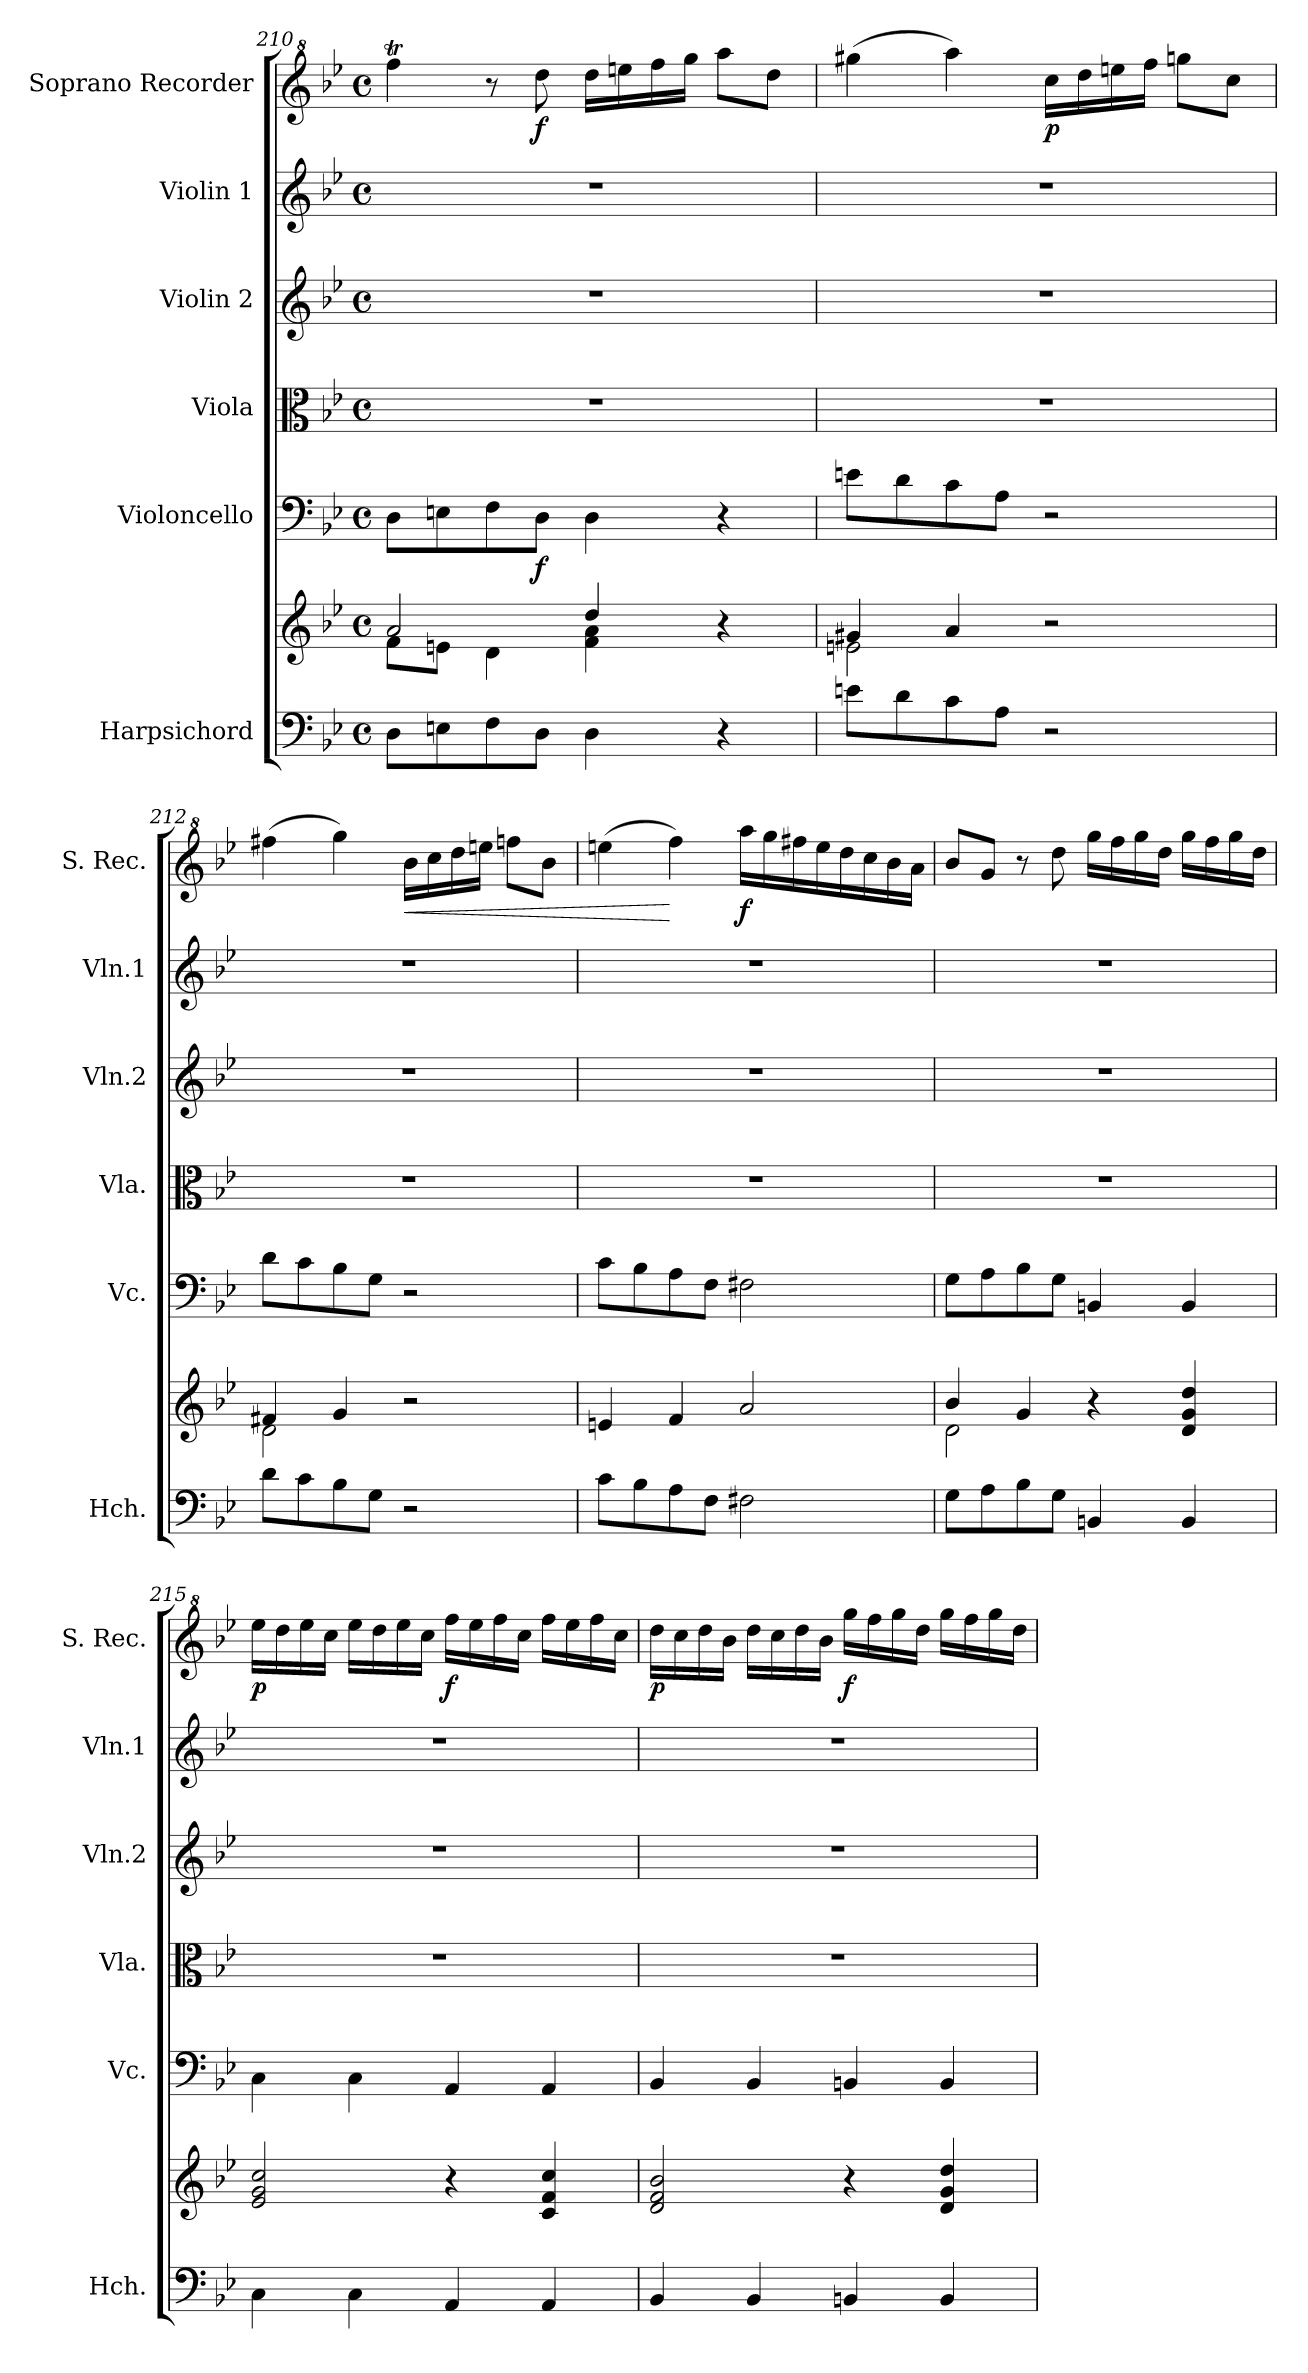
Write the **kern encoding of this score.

**kern	**kern	**kern	**dynam	**kern	**kern	**kern	**kern	**dynam
*part6	*part6	*part5	*part5	*part4	*part3	*part2	*part1	*part1
*staff7	*staff6	*staff5	*staff5	*staff4	*staff3	*staff2	*staff1	*staff1
*I"Harpsichord	*	*I"Violoncello	*	*I"Viola	*I"Violin 2	*I"Violin 1	*I"Soprano Recorder	*
*I'Hch.	*	*I'Vc.	*	*I'Vla.	*I'Vln.2	*I'Vln.1	*I'S. Rec.	*
*clefF4	*clefG2	*clefF4	*	*clefC3	*clefG2	*clefG2	*clefG^2	*
*k[b-e-]	*k[b-e-]	*k[b-e-]	*	*k[b-e-]	*k[b-e-]	*k[b-e-]	*k[b-e-]	*
*M4/4	*M4/4	*M4/4	*	*M4/4	*M4/4	*M4/4	*M4/4	*
*met(c)	*met(c)	*met(c)	*	*met(c)	*met(c)	*met(c)	*met(c)	*
=210	=210	=210	=210	=210	=210	=210	=210	=210
*	*^	*	*	*	*	*	*	*
8D\L	2a/	8f\L	8D\L	.	1r	1r	1r	4fffT\	.
8En\	.	8en\J	8En\	.	.	.	.	.	.
8F\	.	4d\	8F\	.	.	.	.	8r	.
!	!	!	!	!LO:DY:b	!	!	!	!	!LO:DY:b
8D\J	.	.	8D\J	f	.	.	.	8ddd\	f
4D\	4dd/	4f\ 4a\	4D\	.	.	.	.	16ddd\LL	.
.	.	.	.	.	.	.	.	16eeen\	.
.	.	.	.	.	.	.	.	16fff\	.
.	.	.	.	.	.	.	.	16ggg\JJ	.
4r	4r	4ryy	4r	.	.	.	.	8aaa\L	.
.	.	.	.	.	.	.	.	8ddd\J	.
=211	=211	=211	=211	=211	=211	=211	=211	=211	=211
8en\L	4g#X/	2en\	8en\L	.	1r	1r	1r	(>4ggg#X\	.
8d\	.	.	8d\	.	.	.	.	.	.
8c\	4a/	.	8c\	.	.	.	.	4aaa\)	.
8A\J	.	.	8A\J	.	.	.	.	.	.
!	!	!	!	!	!	!	!	!	!LO:DY:b
2r	2r	2ryy	2r	.	.	.	.	16ccc\LL	p
.	.	.	.	.	.	.	.	16ddd\	.
.	.	.	.	.	.	.	.	16eeen\	.
.	.	.	.	.	.	.	.	16fff\JJ	.
.	.	.	.	.	.	.	.	8gggn\L	.
.	.	.	.	.	.	.	.	8ccc\J	.
=212	=212	=212	=212	=212	=212	=212	=212	=212	=212
8d\L	4f#X/	2d\	8d\L	.	1r	1r	1r	(>4fff#X\	.
8c\	.	.	8c\	.	.	.	.	.	.
8B-\	4g/	.	8B-\	.	.	.	.	4ggg\)	.
8G\J	.	.	8G\J	.	.	.	.	.	.
!	!	!	!	!	!	!	!	!	!LO:HP:b
2r	2r	2ryy	2r	.	.	.	.	16bb-\LL	<
.	.	.	.	.	.	.	.	16ccc\	.
.	.	.	.	.	.	.	.	16ddd\	.
.	.	.	.	.	.	.	.	16eeen\JJ	.
.	.	.	.	.	.	.	.	8fffn\L	.
.	.	.	.	.	.	.	.	8bb-\J	.
*	*v	*v	*	*	*	*	*	*	*
=213	=213	=213	=213	=213	=213	=213	=213	=213
8c\L	4en/	8c\L	.	1r	1r	1r	(>4eeen\	.
8B-\	.	8B-\	.	.	.	.	.	.
8A\	4f/	8A\	.	.	.	.	4fff\)	[
8F\J	.	8F\J	.	.	.	.	.	.
!	!	!	!	!	!	!	!	!LO:DY:b
2F#X\	2a/	2F#X\	.	.	.	.	16aaa\LL	f
.	.	.	.	.	.	.	16ggg\	.
.	.	.	.	.	.	.	16fff#X\	.
.	.	.	.	.	.	.	16eee\	.
.	.	.	.	.	.	.	16ddd\	.
.	.	.	.	.	.	.	16ccc\	.
.	.	.	.	.	.	.	16bb-\	.
.	.	.	.	.	.	.	16aa\JJ	.
=214	=214	=214	=214	=214	=214	=214	=214	=214
*	*^	*	*	*	*	*	*	*
8G\L	4b-/	2d\	8G\L	.	1r	1r	1r	8bb-/L	.
8A\	.	.	8A\	.	.	.	.	8gg/J	.
8B-\	4g/	.	8B-\	.	.	.	.	8r	.
8G\J	.	.	8G\J	.	.	.	.	8ddd\	.
4BBn/	4r	2ryy	4BBn/	.	.	.	.	16ggg\LL	.
.	.	.	.	.	.	.	.	16fff\	.
.	.	.	.	.	.	.	.	16ggg\	.
.	.	.	.	.	.	.	.	16ddd\JJ	.
4BB/	4d/ 4g/ 4dd/	.	4BB/	.	.	.	.	16ggg\LL	.
.	.	.	.	.	.	.	.	16fff\	.
.	.	.	.	.	.	.	.	16ggg\	.
.	.	.	.	.	.	.	.	16ddd\JJ	.
*	*v	*v	*	*	*	*	*	*	*
!!LO:LB:g=z
=215	=215	=215	=215	=215	=215	=215	=215	=215
!	!	!	!	!	!	!	!	!LO:DY:b
4C\	2e-/ 2g/ 2cc/	4C\	.	1r	1r	1r	16eee-\LL	p
.	.	.	.	.	.	.	16ddd\	.
.	.	.	.	.	.	.	16eee-\	.
.	.	.	.	.	.	.	16ccc\JJ	.
4C\	.	4C\	.	.	.	.	16eee-\LL	.
.	.	.	.	.	.	.	16ddd\	.
.	.	.	.	.	.	.	16eee-\	.
.	.	.	.	.	.	.	16ccc\JJ	.
!	!	!	!	!	!	!	!	!LO:DY:b
4AA/	4r	4AA/	.	.	.	.	16fff\LL	f
.	.	.	.	.	.	.	16eee-\	.
.	.	.	.	.	.	.	16fff\	.
.	.	.	.	.	.	.	16ccc\JJ	.
4AA/	4c/ 4f/ 4cc/	4AA/	.	.	.	.	16fff\LL	.
.	.	.	.	.	.	.	16eee-\	.
.	.	.	.	.	.	.	16fff\	.
.	.	.	.	.	.	.	16ccc\JJ	.
=216	=216	=216	=216	=216	=216	=216	=216	=216
!	!	!	!	!	!	!	!	!LO:DY:b
4BB-/	2d/ 2f/ 2b-/	4BB-/	.	1r	1r	1r	16ddd\LL	p
.	.	.	.	.	.	.	16ccc\	.
.	.	.	.	.	.	.	16ddd\	.
.	.	.	.	.	.	.	16bb-\JJ	.
4BB-/	.	4BB-/	.	.	.	.	16ddd\LL	.
.	.	.	.	.	.	.	16ccc\	.
.	.	.	.	.	.	.	16ddd\	.
.	.	.	.	.	.	.	16bb-\JJ	.
!	!	!	!	!	!	!	!	!LO:DY:b
4BBn/	4r	4BBn/	.	.	.	.	16ggg\LL	f
.	.	.	.	.	.	.	16fff\	.
.	.	.	.	.	.	.	16ggg\	.
.	.	.	.	.	.	.	16ddd\JJ	.
4BB/	4d/ 4g/ 4dd/	4BB/	.	.	.	.	16ggg\LL	.
.	.	.	.	.	.	.	16fff\	.
.	.	.	.	.	.	.	16ggg\	.
.	.	.	.	.	.	.	16ddd\JJ	.
=	=	=	=	=	=	=	=	=
*-	*-	*-	*-	*-	*-	*-	*-	*-
